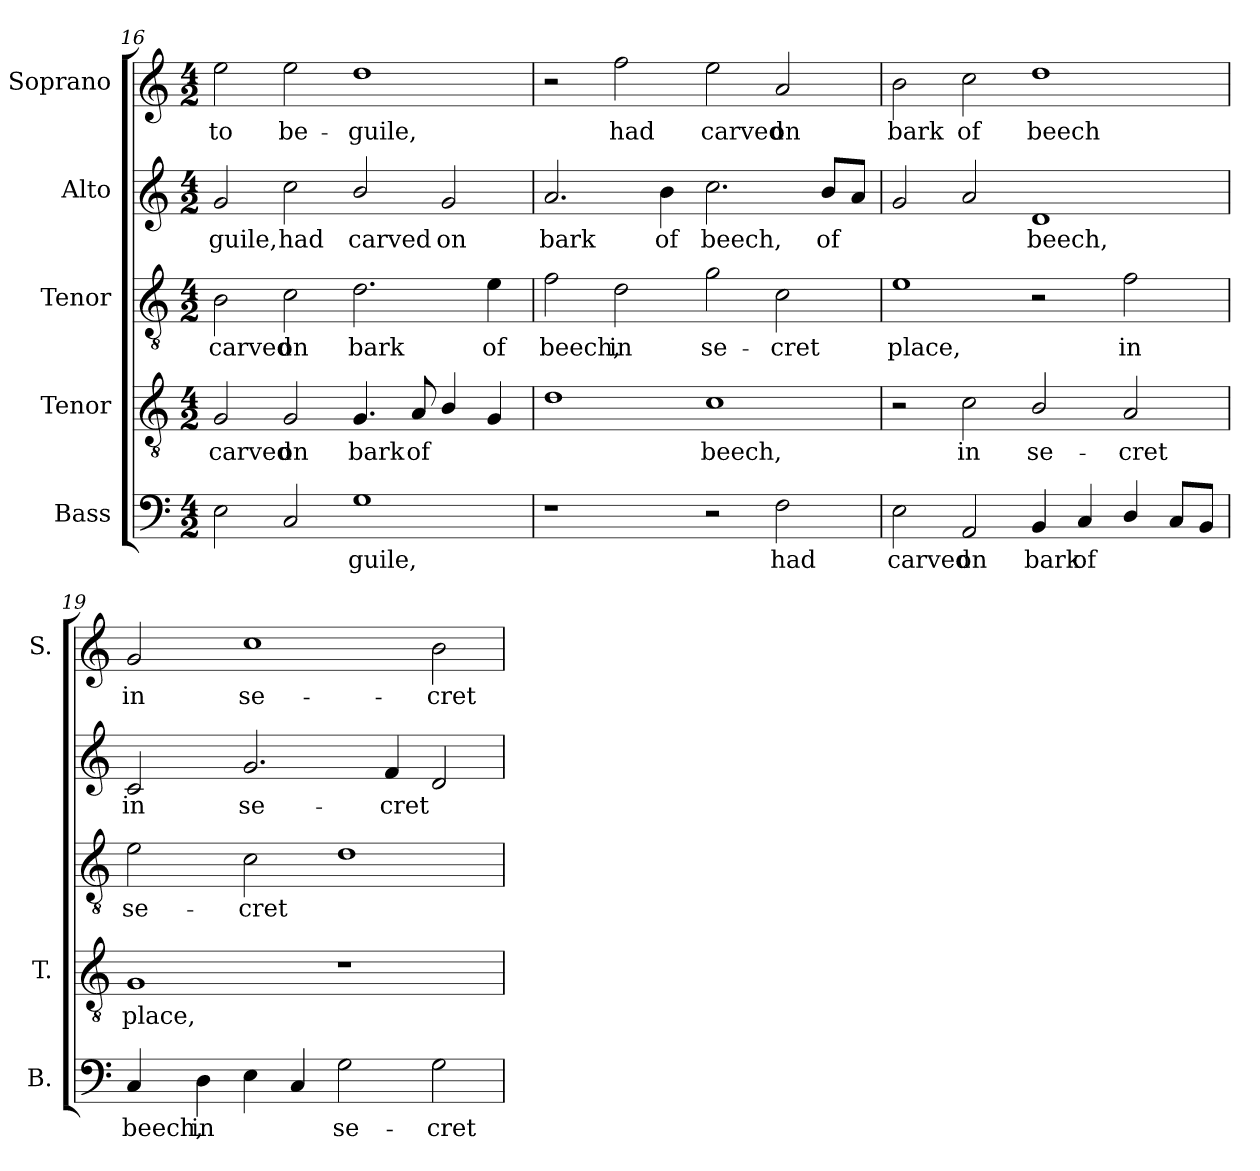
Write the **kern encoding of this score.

**kern	**text	**kern	**text	**kern	**text	**kern	**text	**kern	**text
*part5	*part5	*part4	*part4	*part3	*part3	*part2	*part2	*part1	*part1
*staff5	*staff5	*staff4	*staff4	*staff3	*staff3	*staff2	*staff2	*staff1	*staff1
*I"Bass	*	*I"Tenor	*	*I"Tenor	*	*I"Alto	*	*I"Soprano	*
*I'B.	*	*I'T.	*	*	*	*	*	*I'S.	*
!!LO:LB:g=z
*clefF4	*	*clefGv2	*	*clefGv2	*	*clefG2	*	*clefG2	*
*	*	*ITrd7c12	*	*ITrd7c12	*	*ITrd7c12	*	*	*
*k[]	*	*k[]	*	*k[]	*	*k[]	*	*k[]	*
*C:	*	*C:	*	*C:	*	*C:	*	*C:	*
*M4/2	*	*M4/2	*	*M4/2	*	*M4/2	*	*M4/2	*
=16	=16	=16	=16	=16	=16	=16	=16	=16	=16
!	!	!	!LO:LY:b:color=#000000	!	!	!	!	!	!
!	!	!	!	!	!LO:LY:b:color=#000000	!	!	!	!
!	!	!	!	!	!	!	!LO:LY:b:color=#000000	!	!
!	!	!	!	!	!	!	!	!	!LO:LY:b:color=#000000
2Ei\	.	2GGi/	carved	2BBi\	carved	2Gi/	-guile,	2eei\	to
!	!	!	!LO:LY:b:color=#000000	!	!	!	!	!	!
!	!	!	!	!	!LO:LY:b:color=#000000	!	!	!	!
!	!	!	!	!	!	!	!LO:LY:b:color=#000000	!	!
!	!	!	!	!	!	!	!	!	!LO:LY:b:color=#000000
2Ci/	.	2GGi/	on	2Ci\	on	2ci\	had	2eei\	be-
!	!LO:LY:b:color=#000000	!	!	!	!	!	!	!	!
!	!	!	!LO:LY:b:color=#000000	!	!	!	!	!	!
!	!	!	!	!	!LO:LY:b:color=#000000	!	!	!	!
!	!	!	!	!	!	!	!LO:LY:b:color=#000000	!	!
!	!	!	!	!	!	!	!	!	!LO:LY:b:color=#000000
1Gi	-guile,	4.GGi/	bark	2.Di\	bark	2Bi/	carved	1ddi	-guile,
!	!	!	!LO:LY:b:color=#000000	!	!	!	!	!	!
.	.	8AAi/	of	.	.	.	.	.	.
!	!	!	!	!	!	!	!LO:LY:b:color=#000000	!	!
.	.	4BBi/	.	.	.	2Gi/	on	.	.
!	!	!	!	!	!LO:LY:b:color=#000000	!	!	!	!
.	.	4GGi/	.	4Ei\	of	.	.	.	.
=17	=17	=17	=17	=17	=17	=17	=17	=17	=17
!	!	!	!	!	!LO:LY:b:color=#000000	!	!	!	!
!	!	!	!	!	!	!	!LO:LY:b:color=#000000	!	!
1r	.	1Di	.	2Fi\	beech,	2.Ai/	bark	2r	.
!	!	!	!	!	!LO:LY:b:color=#000000	!	!	!	!
!	!	!	!	!	!	!	!	!	!LO:LY:b:color=#000000
.	.	.	.	2Di\	in	.	.	2ffi\	had
!	!	!	!	!	!	!	!LO:LY:b:color=#000000	!	!
.	.	.	.	.	.	4Bi\	of	.	.
!	!	!	!LO:LY:b:color=#000000	!	!	!	!	!	!
!	!	!	!	!	!LO:LY:b:color=#000000	!	!	!	!
!	!	!	!	!	!	!	!LO:LY:b:color=#000000	!	!
!	!	!	!	!	!	!	!	!	!LO:LY:b:color=#000000
2r	.	1Ci	beech,	2Gi\	se-	2.ci\	beech,	2eei\	carved
!	!LO:LY:b:color=#000000	!	!	!	!	!	!	!	!
!	!	!	!	!	!LO:LY:b:color=#000000	!	!	!	!
!	!	!	!	!	!	!	!	!	!LO:LY:b:color=#000000
2Fi\	had	.	.	2Ci\	-cret	.	.	2ai/	on
!	!	!	!	!	!	!	!LO:LY:b:color=#000000	!	!
.	.	.	.	.	.	8Bi/L	of	.	.
.	.	.	.	.	.	8Ai/J	.	.	.
=18	=18	=18	=18	=18	=18	=18	=18	=18	=18
!	!LO:LY:b:color=#000000	!	!	!	!	!	!	!	!
!	!	!	!	!	!LO:LY:b:color=#000000	!	!	!	!
!	!	!	!	!	!	!	!	!	!LO:LY:b:color=#000000
2Ei\	carved	2r	.	1Ei	place,	2Gi/	.	2bi\	bark
!	!LO:LY:b:color=#000000	!	!	!	!	!	!	!	!
!	!	!	!LO:LY:b:color=#000000	!	!	!	!	!	!
!	!	!	!	!	!	!	!	!	!LO:LY:b:color=#000000
2AAi/	on	2Ci\	in	.	.	2Ai/	.	2cci\	of
!	!LO:LY:b:color=#000000	!	!	!	!	!	!	!	!
!	!	!	!LO:LY:b:color=#000000	!	!	!	!	!	!
!	!	!	!	!	!	!	!LO:LY:b:color=#000000	!	!
!	!	!	!	!	!	!	!	!	!LO:LY:b:color=#000000
4BBi/	bark	2BBi/	se-	2r	.	1Di	beech,	1ddi	beech
!	!LO:LY:b:color=#000000	!	!	!	!	!	!	!	!
4Ci/	of	.	.	.	.	.	.	.	.
!	!	!	!LO:LY:b:color=#000000	!	!	!	!	!	!
!	!	!	!	!	!LO:LY:b:color=#000000	!	!	!	!
4Di/	.	2AAi/	-cret	2Fi\	in	.	.	.	.
8Ci/L	.	.	.	.	.	.	.	.	.
8BBi/J	.	.	.	.	.	.	.	.	.
=19	=19	=19	=19	=19	=19	=19	=19	=19	=19
!	!LO:LY:b:color=#000000	!	!	!	!	!	!	!	!
!	!	!	!LO:LY:b:color=#000000	!	!	!	!	!	!
!	!	!	!	!	!LO:LY:b:color=#000000	!	!	!	!
!	!	!	!	!	!	!	!LO:LY:b:color=#000000	!	!
!	!	!	!	!	!	!	!	!	!LO:LY:b:color=#000000
4Ci/	beech,	1GGi	place,	2Ei\	se-	2Ci/	in	2gi/	in
!	!LO:LY:b:color=#000000	!	!	!	!	!	!	!	!
4Di\	in	.	.	.	.	.	.	.	.
!	!	!	!	!	!LO:LY:b:color=#000000	!	!	!	!
!	!	!	!	!	!	!	!LO:LY:b:color=#000000	!	!
!	!	!	!	!	!	!	!	!	!LO:LY:b:color=#000000
4Ei\	.	.	.	2Ci\	-cret	2.Gi/	se-	1cci	se-
4Ci/	.	.	.	.	.	.	.	.	.
!	!LO:LY:b:color=#000000	!	!	!	!	!	!	!	!
2Gi\	se-	1r	.	1Di	.	.	.	.	.
!	!	!	!	!	!	!	!LO:LY:b:color=#000000	!	!
.	.	.	.	.	.	4Fi/	-cret	.	.
!	!LO:LY:b:color=#000000	!	!	!	!	!	!	!	!
!	!	!	!	!	!	!	!	!	!LO:LY:b:color=#000000
2Gi\	-cret	.	.	.	.	2Di/	.	2bi\	-cret
=	=	=	=	=	=	=	=	=	=
*-	*-	*-	*-	*-	*-	*-	*-	*-	*-
